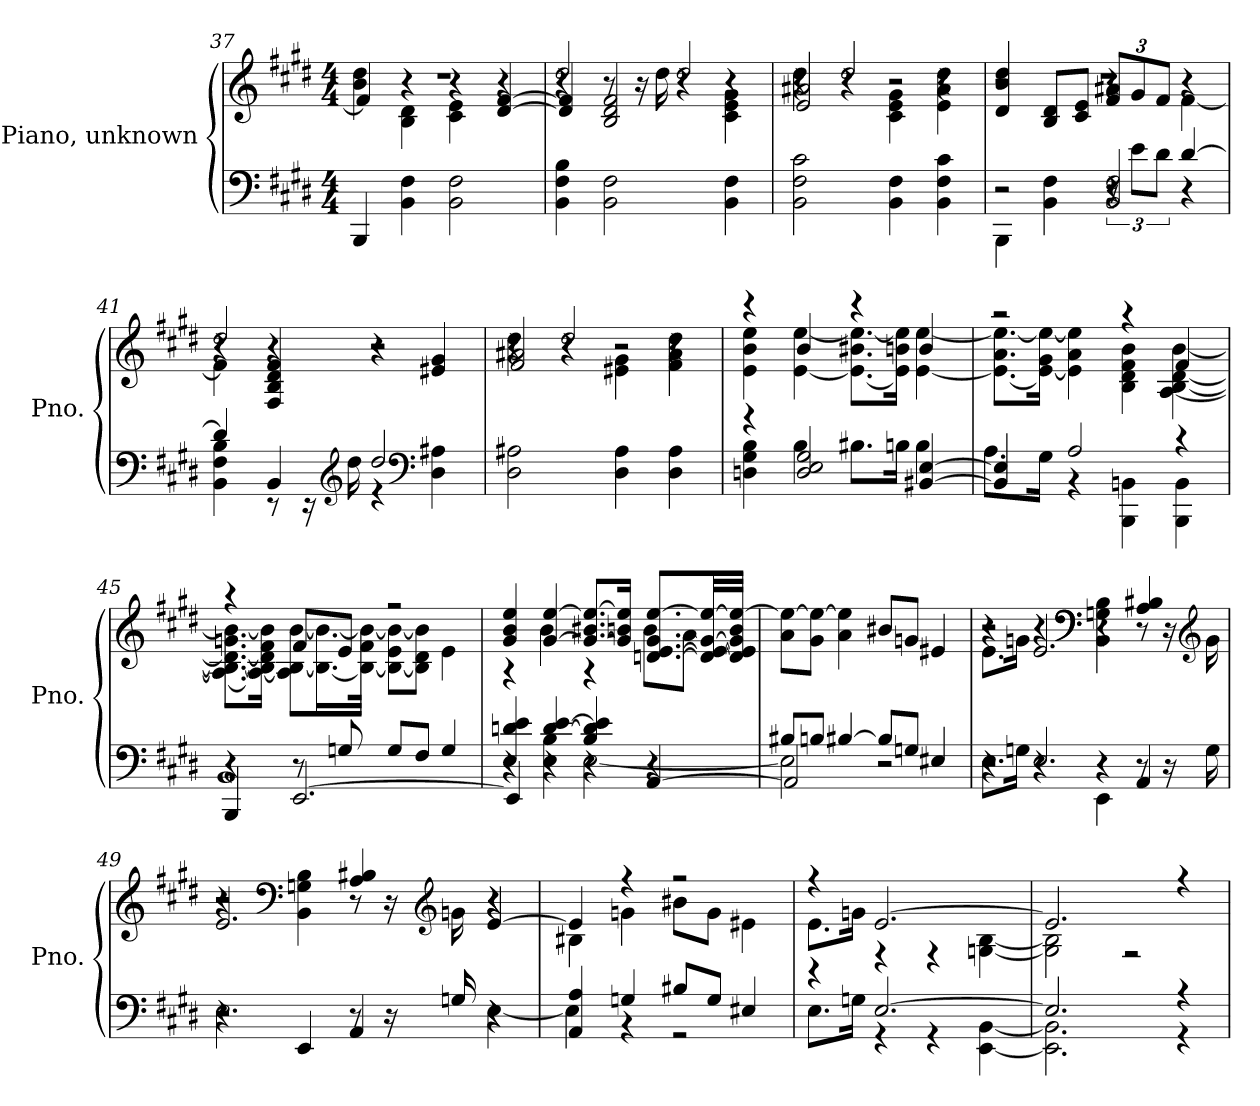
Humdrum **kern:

**kern	**kern
*part1	*part1
*staff2	*staff1
*I"Piano, unknown	*
*I'Pno.	*
!!LO:LB:g=z
*clefF4	*clefG2
*k[f#c#g#d#]	*k[f#c#g#d#]
*M4/4	*M4/4
=37	=37
*	*^
*	*	*^
4BBB/	1r	4b\ 4dd#\	4f#/]
4BB\ 4F#\	.	4B\ 4d#\	4r
2BB\ 2F#\	.	4c#\ 4e\	4r
.	.	4r	[4d#/ [4f#/
=38	=38	=38	=38
4BB\ 4F#\ 4B\	2dd#/	4r	4d#/] 4f#/]
2BB\ 2F#\	.	8r	2B/ 2d#/ 2f#/
.	.	16r	.
.	.	16dd#\	.
.	2dd#/	4r	.
4BB\ 4F#\	.	4c#\ 4e\ 4g#\	4r
=39	=39	=39	=39
2BB\ 2F#\ 2c#\	4r	4dd#\	2e/ 2a#X/
.	2dd#/	4r	.
4BB\ 4F#\	.	4c#\ 4e\ 4g#\	2r
4BB\ 4F#\ 4c#\	4r	4e\ 4a#\ 4dd#\	.
=40	=40	=40	=40
*^	*	*	*
*	*^	*	*	*
2r	4BBB\	2r	1r	2r	4d#/ 4b/ 4dd#/
.	4BB\ 4F#\	.	.	.	8B/ 8d#/L
.	.	.	.	.	8c#/ 8e/J
*	*	*	*	*	*Xbrackettup
4r	12r	2BB/ 2F#/	.	4r	12f#/ 12a#X/L
.	12e\L	.	.	.	12g#/
.	12d#\J	.	.	.	12f#/J
[4d#/	4r	.	.	[4f#\	4r
*	*v	*v	*	*	*
=41	=41	=41	=41	=41
4d#/]	4BB\ 4F#\ 4B\	2dd#/	4f#\]	4r
4BB/	8r	.	4r	4F#/ 4B/ 4d#/ 4f#/
.	16r	.	.	.
*clefG2	*	*	*	*
.	16dd#\	.	.	.
2dd#/	4r	2r	2r	4r
*clefF4	*	*	*	*
.	4D#\ 4A#X\	.	.	4e#X/ 4g#/
*v	*v	*	*	*
!!LO:LB:g=z	!!	!!
=42	=42	=42	=42
2D#\ 2A#X\	4r	4dd#\	2f#/ 2a#X/
.	2dd#/	4r	.
4D#\ 4A#\	.	4e#X\ 4g#\	2r
4D#\ 4A#\	4r	4f#\ 4a#\ 4dd#\	.
*	*	*v	*v
=43	=43	=43
*^	*	*
4r	4Dn\ 4G#\ 4B\	4r	4e\ 4b\ 4ee\
2D/ 2E/ 2G#/	4B\	4b/	[4e\ [4ee\
.	8.B#X\L	4r	8.e\_ 8.b#X\ 8.ee\_L
.	16Bn\Jk	.	16e\] 16bn\ 16ee\]Jk
[4BB#X/ [4E/	4B\	4b/	[4e\ [4ee\
=44	=44	=44	=44
4BB#/] 4E/]	8.A\L	2r	8.e\_ 8.a\ 8.ee\_L
.	16G#\Jk	.	16e\_ 16g#\ 16ee\_Jk
2A/	4r	.	4e\] 4a\ 4ee\]
.	4BBB\ 4BBn\	4r	4B\ 4d#\ 4f#\ 4b\
4r	4BBB\ 4BB\	4f#/	[4A\ [4B\ [4d#\ [4b\
=45	=45	=45	=45
*	*^	*	*
4BBB/	1BB	4r	4r	8.A\_ 8.B\_ 8.d#\_ 8.gn\ 8.b\_L
.	.	.	.	16A\_ 16B\] 16d#\] 16f#\ 16b\]Jk
8r	.	[2.EE/	8f#/L	8A\] [8B\ [8b\L
8Gn/	.	.	8e/J	16.B\_ 16.b\_L
.	.	.	.	32B\_ 32f#\ 32b\_JJk
8G/L	.	.	2r	8B\_ 8e\ 8b\_L
8F#/J	.	.	.	8B\] 8d#\ 8b\]J
4G/	.	.	.	4e\
!!LO:LB:g=z	!!
=46	=46	=46	=46	=46
4E/ 4dn/ 4e/	4r	4EE/]	4g#/ 4b/ 4ee/	4r
[4d/ [4e/	4E\ 4B\	4r	[4g#/ [4ee/	4b\
4B/ 4d/] 4e/]	[2E\	4r	8.g#/_ 8.b#X/ 8.ee/_L	4r
.	.	.	16g#/] 16bn/ 16ee/]Jk	.
4r	.	[4AA/	[8.dn/ [8.e/ [8.g#/ [8.ee/L	8b\L
.	.	.	.	8a\J
.	.	.	32d/_ 32e/_ 32g#/_ 32ee/_LL	.
.	.	.	32d/] 32e/] 32g#/] 32b/ 32ee/_JJJ	.
*	*	*	*v	*v
=47	=47	=47	=47
8B#X/L	2E\]	2AA/]	8a\ 8ee\_L
8Bn/J	.	.	8g#\ 8ee\_J
[4B#X/	.	.	4a\ 4ee\]
8B#/L]	2r	2r	8b#X/L
8Gn/J	.	.	8gn/J
4E#X/	.	.	4e#X/
=48	=48	=48	=48
*	*	*	*^
*	*	*	*	*^
4r	8.E\L	2r	4r	8.e\L	2r
.	16Gn\Jk	.	.	16gn\Jk	.
2.E/	4r	.	2.e/	4r	.
*	*	*	*clefF4	*	*
.	4EE\	4r	.	4BB\ 4Gn\ 4B\	4r
.	8r	4AA/	.	8r	4A/ 4B#X/
.	16r	.	.	16r	.
*	*	*	*clefG2	*	*
.	16G\	.	.	16g\	.
!!LO:PB:g=z	!!	!!
=49	=49	=49	=49	=49	=49
4r	2.E\	2r	2.e/	4r	2r
*	*	*	*clefF4	*	*
4EE/	.	.	.	4BB\ 4Gn\ 4B\	.
8r	.	4AA/	.	8r	4A/ 4B#X/
16r	.	.	.	16r	.
*	*	*	*clefG2	*	*
16Gn/	.	.	.	16gn\	.
4r	[4E\	4r	[4e/	4r	4r
*	*v	*v	*	*	*
*	*	*	*v	*v
=50	=50	=50	=50
4AA/ 4A/	4E\]	4e/]	4B#X\
4Gn/	4r	4r	4gn\
8B#X/L	2r	2r	8b#X\L
8G/J	.	.	8g\J
4E#X/	.	.	4e#X\
=51	=51	=51	=51
4r	8.E\L	4r	8.e\L
.	16Gn\Jk	.	16gn\Jk
[2.E/	4r	[2.e/	4r
.	4r	.	4r
.	[4EE\ [4BB\	.	[4Gn\ [4B\
=52	=52	=52	=52
2.E/]	2.EE\] 2.BB\]	2.e/]	2G\] 2B\]
.	.	.	2r
4r	4r	4r	.
*v	*v	*	*
*	*v	*v
=	=
*-	*-
